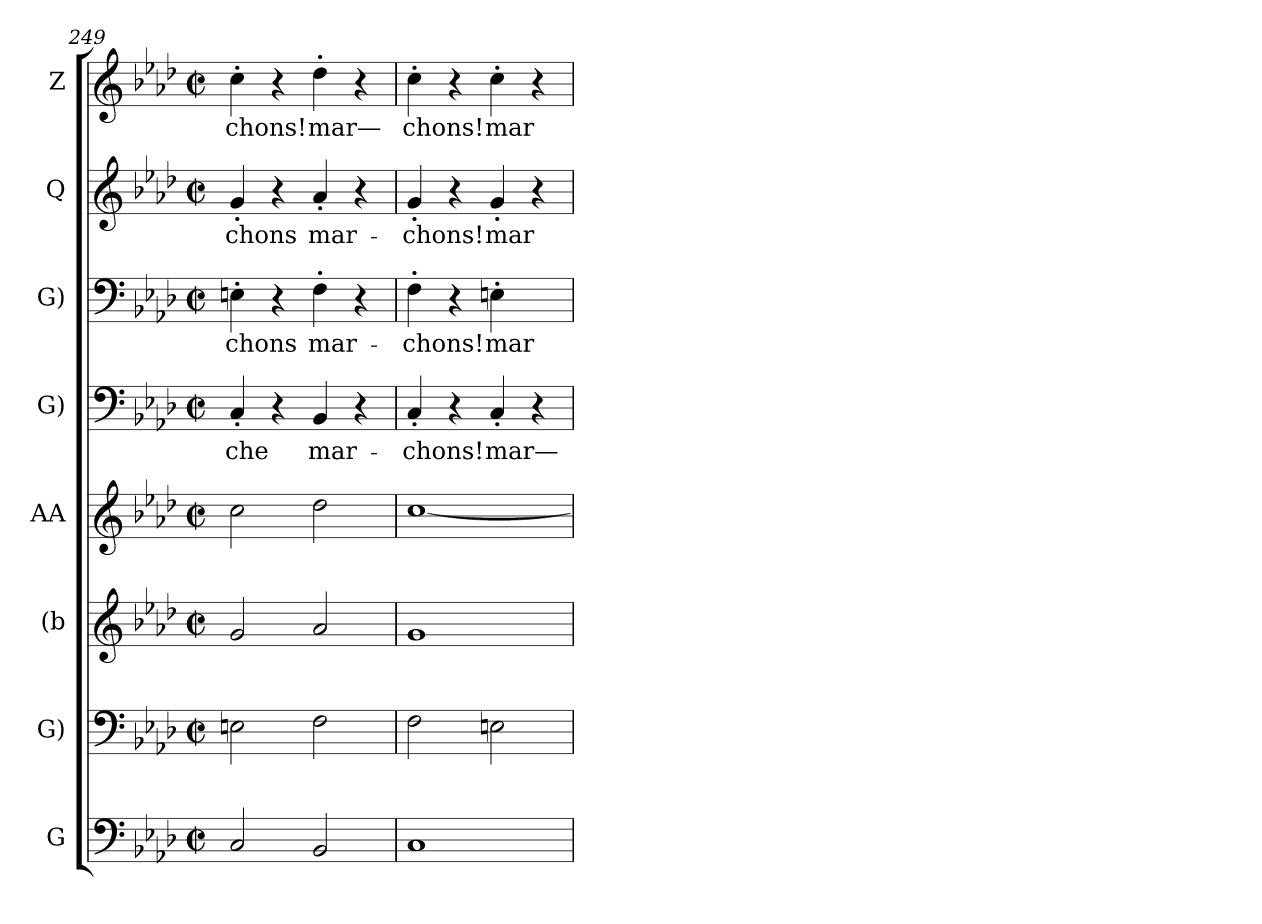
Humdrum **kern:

**kern	**kern	**kern	**kern	**kern	**text	**kern	**text	**kern	**text	**kern	**text
*part8	*part7	*part6	*part5	*part4	*part4	*part3	*part3	*part2	*part2	*part1	*part1
*staff8	*staff7	*staff6	*staff5	*staff4	*staff4	*staff3	*staff3	*staff2	*staff2	*staff1	*staff1
*I"G	*I"G)	*I"(b	*I"AA	*I"G)	*	*I"G)	*	*I"Q	*	*I"Z	*
*clefF4	*clefF4	*clefG2	*clefG2	*clefF4	*	*clefF4	*	*clefG2	*	*clefG2	*
*k[b-e-a-d-]	*k[b-e-a-d-]	*k[b-e-a-d-]	*k[b-e-a-d-]	*k[b-e-a-d-]	*	*k[b-e-a-d-]	*	*k[b-e-a-d-]	*	*k[b-e-a-d-]	*
*M2/2	*M2/2	*M2/2	*M2/2	*M2/2	*	*M2/2	*	*M2/2	*	*M2/2	*
*met(c|)	*met(c|)	*met(c|)	*met(c|)	*met(c|)	*	*met(c|)	*	*met(c|)	*	*met(c|)	*
=249	=249	=249	=249	=249	=249	=249	=249	=249	=249	=249	=249
2Ci/	2Eni\	2gi/	2cci\	4C'<i/	che	4En'>i\	chons	4g'<i/	chons	4cc'>i\	chons!
.	.	.	.	4r	.	4r	.	4r	.	4r	.
2BB-i/	2Fi\	2a-i/	2dd-i\	4BB-i/	mar-	4F'>i\	mar-	4a-'<i/	mar-	4dd-'>i\	mar—
.	.	.	.	4r	.	4r	.	4r	.	4r	.
!!LO:LB:g=z
=250	=250	=250	=250	=250	=250	=250	=250	=250	=250	=250	=250
1Ci/	2Fi\	1gi/	[1cci/	4C'<i/	chons!	4F'>i\	chons!	4g'>'<i/	chons!	4cc'>i\	chons!
.	.	.	.	4r	.	4r	.	4r	.	4r	.
.	2Eni\	.	.	4C'<i/	mar—	4En'>i\	mar-	4g'<i/	mar-	4cc'>i\	mar-
.	.	.	.	4r	.	4ryy	.	4r	.	4r	.
=	=	=	=	=	=	=	=	=	=	=	=
*-	*-	*-	*-	*-	*-	*-	*-	*-	*-	*-	*-
